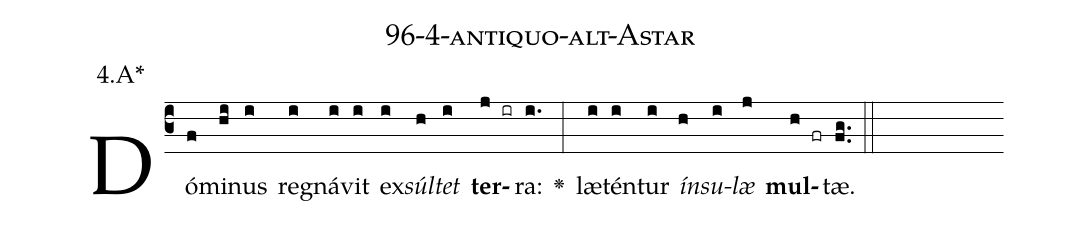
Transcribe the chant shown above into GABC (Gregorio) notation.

name: 96-4-antiquo-alt-Astar;
annotation: 4.A*;
%%
(c3)Dó(f)mi(hi)nus(i) re(i)gná(i)vit(i) ex(i)<i>súl</i>(h)<i>tet</i>(i) <b>ter</b>(j ir)ra:(i.) <v>\greheightstar</v>(:) læ(i)tén(i)tur(i) <i>ín</i>(h)<i>su</i>(i)<i>læ</i>(j) <b>mul</b>(h fr)tæ.(fg..) (::)


%E(i) u(h) o(i) u(j) a(h) e.(fg..) (::)
